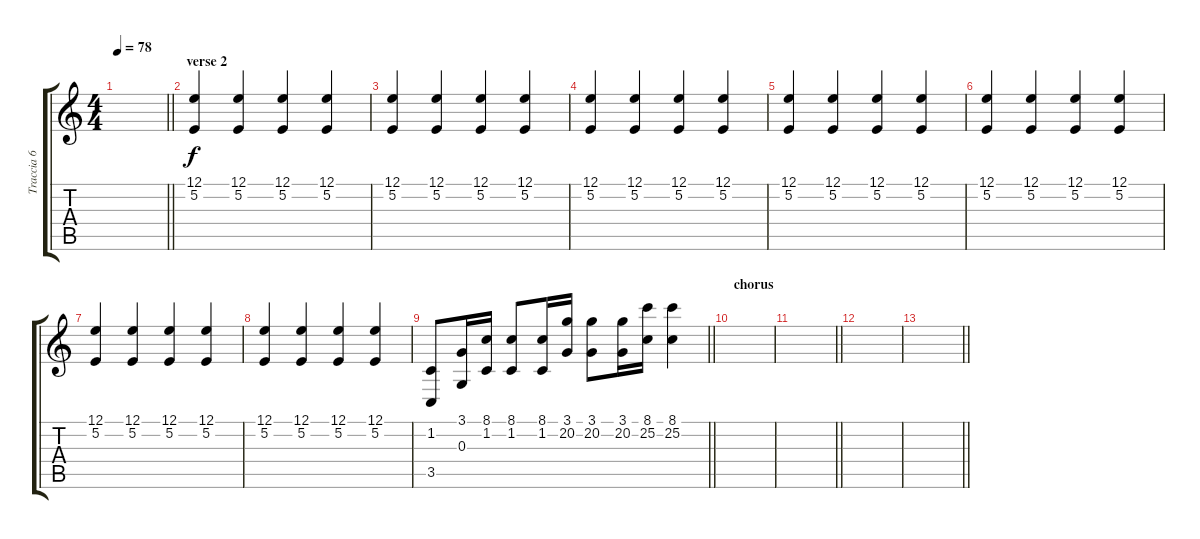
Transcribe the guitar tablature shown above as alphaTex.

\track ("Traccia 6" "Traccia 6") {instrument brightacousticpiano}
\staff {score tabs}
\tuning (E4 B3 G3 D3 A2 E2) {hide}
\ts (4 4)
\tempo 78
\clef g2
\barLineRight lightlight
\ks c
|
\section ("" "verse 2")
(12.1 5.2).4 (12.1 5.2).4 (12.1 5.2).4 (12.1 5.2).4 |
(12.1 5.2).4 (12.1 5.2).4 (12.1 5.2).4 (12.1 5.2).4 |
(12.1 5.2).4 (12.1 5.2).4 (12.1 5.2).4 (12.1 5.2).4 |
(12.1 5.2).4 (12.1 5.2).4 (12.1 5.2).4 (12.1 5.2).4 |
(12.1 5.2).4 (12.1 5.2).4 (12.1 5.2).4 (12.1 5.2).4 |
(12.1 5.2).4 (12.1 5.2).4 (12.1 5.2).4 (12.1 5.2).4 |
(12.1 5.2).4 (12.1 5.2).4 (12.1 5.2).4 (12.1 5.2).4 |
\barLineRight lightlight
(1.2 3.5).8 (3.1 0.3).16 (8.1 1.2).16 (8.1 1.2).8 (8.1 1.2).16 (3.1 20.2).16 (3.1 20.2).8 (3.1 20.2).16 (8.1 25.2).16 (8.1 25.2).4 |
\section ("" "chorus")
|
\barLineRight lightlight
|
|
\barLineRight lightlight
